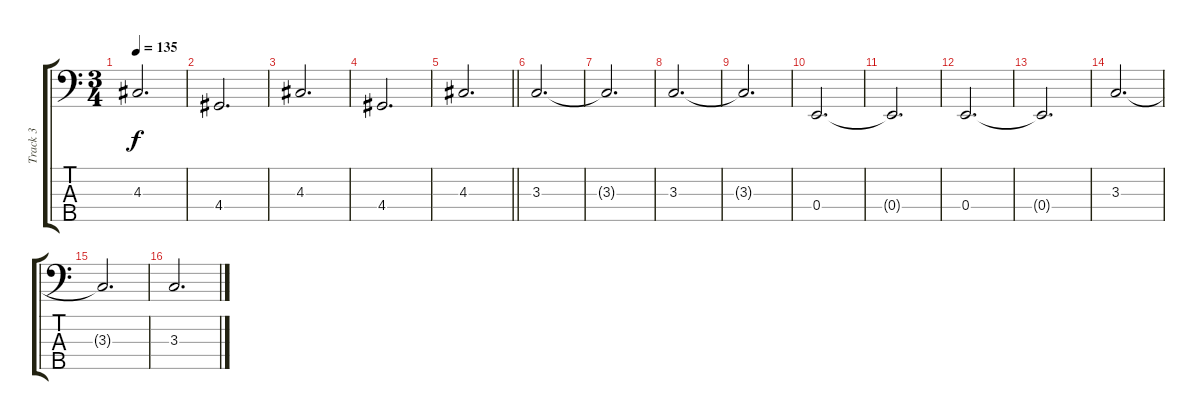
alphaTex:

\track ("Track 3" "Track 3") {instrument electricbassfinger}
\staff {score tabs}
\tuning (G2 D2 A1 E1 B0) {hide}
\ts (3 4)
\tempo 135
\clef f4
\ks c
4.3.2{d dy f} |
4.4.2{d} |
4.3.2{d} |
4.4.2{d} |
\barLineRight lightlight
4.3.2{d} |
3.3.2{d} |
3.3{t}.2{d} |
3.3.2{d} |
3.3{t}.2{d} |
0.4.2{d} |
0.4{t}.2{d} |
0.4.2{d} |
0.4{t}.2{d} |
3.3.2{d} |
3.3{t}.2{d} |
3.3.2{d}
